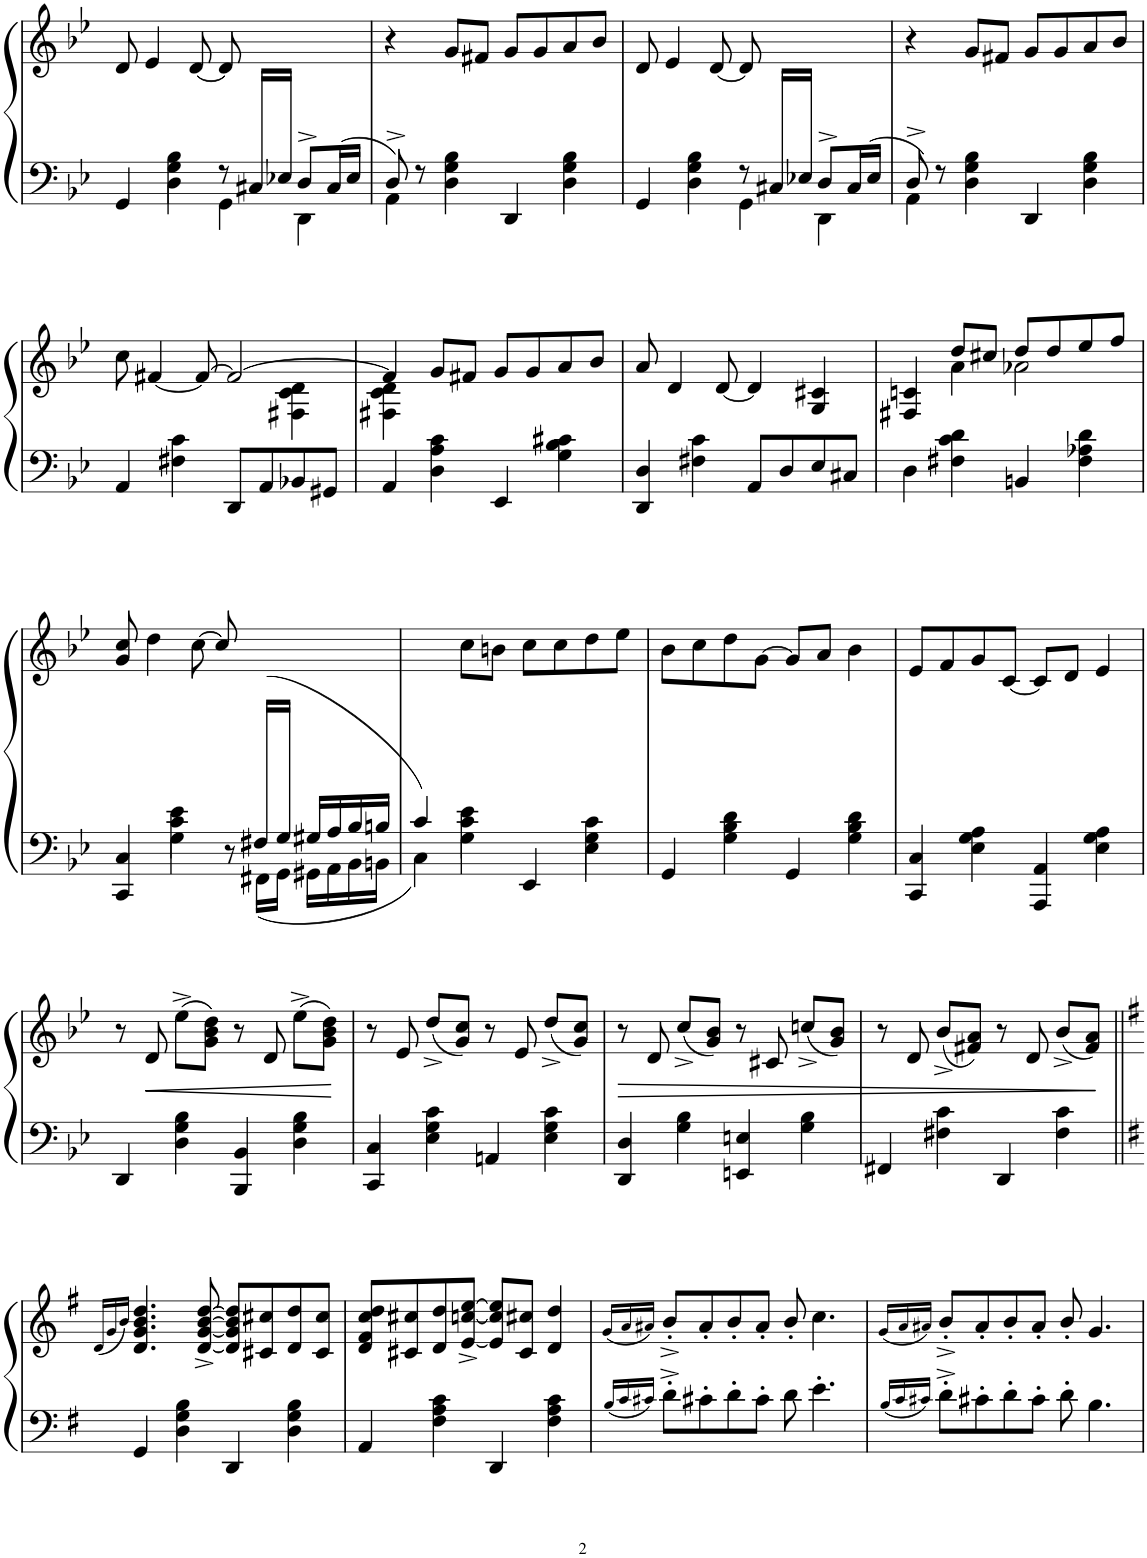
**kern	**kern	**dynam
*part1	*part1	*part1
*staff2	*staff1	*staff1/2
*I"Piano	*	*
*I'Pno.	*	*
!!LO:PB:g=z
*clefF4	*clefG2	*
*k[b-e-]	*k[b-e-]	*
*M2/2	*M2/2	*
*met(c|)	*met(c|)	*
=19	=19	=19
*^	*	*
4GG/	4ryy	8d/	.
.	.	4e-/	.
4G\ 4B-\	4D\	.	.
.	.	[8d/	.
8r	4GG\	8d/]	.
16C#X/LL	.	8ryy	.
16E-X/JJ	.	.	.
8D^/L	4DD\	4ryy	.
16C#/L	.	.	.
16E-/JJ	.	.	.
=20	=20	=20	=20
8D^/	4AA\	4r	.
8r	.	.	.
4G\ 4B-\	4D\	8g/L	.
.	.	8f#X/J	.
4DD/	4ryy	8g/L	.
.	.	8g/	.
4G\ 4B-\	4D\	8a/	.
.	.	8b-/J	.
=21	=21	=21	=21
4GG/	4ryy	8d/	.
.	.	4e-/	.
4G\ 4B-\	4D\	.	.
.	.	[8d/	.
8r	4GG\	8d/]	.
16C#X/LL	.	8ryy	.
16E-X/JJ	.	.	.
8D^/L	4DD\	4ryy	.
16C#/L	.	.	.
16E-/JJ	.	.	.
=22	=22	=22	=22
8D^/	4AA\	4r	.
8r	.	.	.
4G\ 4B-\	4D\	8g/L	.
.	.	8f#X/J	.
4DD/	4ryy	8g/L	.
.	.	8g/	.
4G\ 4B-\	4D\	8a/	.
.	.	8b-/J	.
*v	*v	*	*
!!LO:LB:g=z
=23	=23	=23
*	*^	*
4AA/	8cc\	4ryy	.
.	[4f#X/	.	.
4F#X\ 4c\	.	4ryy	.
.	8f#/_	.	.
8DD/L	2f#/_	4ryy	.
8AA/	.	.	.
8BB-X/	.	4F#X\ 4c\ 4d\	.
8GG#X/J	.	.	.
=24	=24	=24	=24
4AA/	4f#/]	4F#X\ 4c\ 4d\	.
4D\ 4A\ 4c\	8g/L	4ryy	.
.	8f#X/J	.	.
4EE-/	8g/L	2ryy	.
.	8g/	.	.
4G\ 4B-\ 4c#X\	8a/	.	.
.	8b-/J	.	.
*	*v	*v	*
=25	=25	=25
4DD/ 4D/	8a/	.
.	4d/	.
4F#X\ 4c\	.	.
.	[8d/	.
8AA/L	4d/]	.
8D/	.	.
8E-/	4G/ 4c#X/	.
8C#X/J	.	.
=26	=26	=26
*	*^	*
4D\	4F#X/ 4cn/	4ryy	.
4F#X\ 4c\ 4d\	8dd/L	4a\	.
.	8cc#X/J	.	.
4BBn/	8dd/L	2a-X\	.
.	8dd/	.	.
4F#\ 4A-X\ 4d\	8ee-/	.	.
.	8ff/J	.	.
*	*v	*v	*
!!LO:LB:g=z
=27	=27	=27
*^	*	*
4C/	4CC/	8g/ 8cc/	.
.	.	4dd\	.
4c\ 4e-\	4G\	.	.
.	.	[8cc\	.
8r	8ryy	8cc/]	.
16F#X/LL	16FF#X\LL	8ryy	.
16G/JJ	16GG\JJ	.	.
16G#X/LL	16GG#X\LL	4ryy	.
16A/	16AA\	.	.
16B-/	16BB-\	.	.
16Bn/JJ	16BBn\JJ	.	.
=28	=28	=28	=28
4c/	4C\	4ryy	.
4c\ 4e-\	4G\	8cc\L	.
.	.	8bn\J	.
4EE-/	4ryy	8cc\L	.
.	.	8cc\	.
4G\ 4c\	4E-\	8dd\	.
.	.	8ee-\J	.
*v	*v	*	*
=29	=29	=29
4GG/	8b-\L	.
.	8cc\	.
4G\ 4B-\ 4d\	8dd\	.
.	[8g\J	.
4GG/	8g/L]	.
.	8a/J	.
4G\ 4B-\ 4d\	4b-\	.
=30	=30	=30
4CC/ 4C/	8e-/L	.
.	8f/	.
4E-\ 4G\ 4A\	8g/	.
.	[8c/J	.
4AAA/ 4AA/	8c/L]	.
.	8d/J	.
4E-\ 4G\ 4A\	4e-/	.
!!LO:LB:g=z
=31	=31	=31
4DD/	8r	.
!	!	!LO:HP:b
.	8d/	<
4D\ 4G\ 4B-\	(8ee-^\L	.
.	8g\ 8b-\ 8dd\J)	.
4BBB-/ 4BB-/	8r	.
.	8d/	.
4D\ 4G\ 4B-\	(8ee-^\L	.
.	8g\ 8b-\ 8dd\J)	.
.	.	[
=32	=32	=32
4CC/ 4C/	8r	.
.	8e-/	.
4E-\ 4G\ 4c\	(8dd^/L	.
.	8g/ 8cc/J)	.
4AAn/	8r	.
.	8e-/	.
4E-\ 4G\ 4c\	(8dd^/L	.
.	8g/ 8cc/J)	.
=33	=33	=33
!	!	!LO:HP:b
4DD/ 4D/	8r	>
.	8d/	.
4G\ 4B-\	(8cc^/L	.
.	8g/ 8b-/J)	.
4EEn/ 4En/	8r	.
.	8c#X/	.
4G\ 4B-\	(8ccn^/L	.
.	8g/ 8b-/J)	.
=34	=34	=34
4FF#X/	8r	.
.	8d/	.
4F#X\ 4c\	(8b-^/L	.
.	8f#X/ 8a/J)	.
4DD/	8r	.
.	8d/	.
4F#\ 4c\	(8b-^/L	.
.	8f#/ 8a/J)	.
.	.	]
!!LO:LB:g=z
=35||	=35||	=35||
*k[f#]	*k[f#]	*
.	(16qd/LL	.
.	16qg/	.
.	16qb/JJ)	.
4GG/	4.d/ 4.g/ 4.b/ 4.dd/	.
4D\ 4G\ 4B\	.	.
.	[8d/^ [8g/^ [8b/^ [8dd/^	.
4DD/	8d/] 8g/] 8b/] 8dd/]L	.
.	8c#X/ 8cc#X/	.
4D\ 4G\ 4B\	8d/ 8dd/	.
.	8c#/ 8cc#/J	.
=36	=36	=36
4AA/	8d/ 8f#/ 8cc/ 8dd/L	.
.	8c#X/ 8cc#X/	.
4F#\ 4A\ 4c\	8d/ 8dd/	.
.	[8e/^ [8ccn/^ [8ee/^J	.
4DD/	8e/] 8cc/] 8ee/]L	.
.	8c#/ 8cc#X/J	.
4F#\ 4A\ 4c\	4d/ 4dd/	.
=37	=37	=37
16qB/LL	(16qg/LL	.
16qc/	16qa/	.
16qc#X/JJ	16qa#X/JJ)	.
8d'^\L	8b'^/L	.
8c#X'\	8a#'/	.
8d'\	8b'/	.
8c#'\J	8a#'/J	.
8d\	8b'/	.
4.e'\	4.cc\	.
=38	=38	=38
16qB/LL	(16qg/LL	.
16qc/	16qa/	.
16qc#X/JJ	16qa#X/JJ)	.
8d'^\L	8b'^/L	.
8c#X'\	8a#'/	.
8d'\	8b'/	.
8c#'\J	8a#'/J	.
8d'\	8b'/	.
4.B\	4.g/	.
=	=	=
*-	*-	*-
